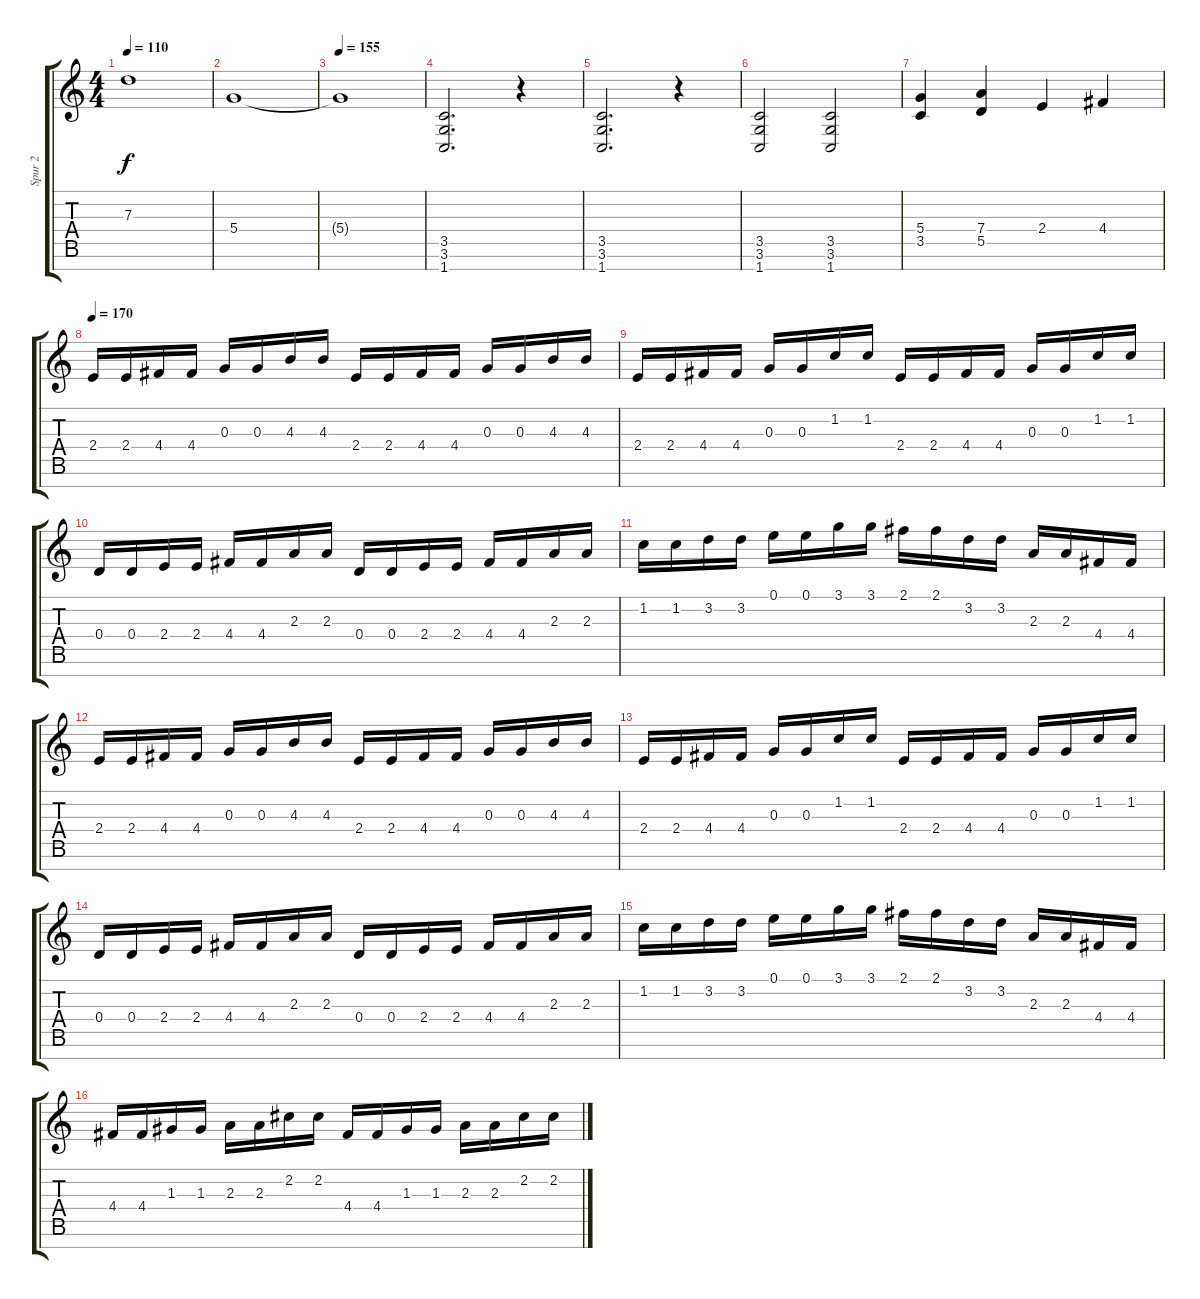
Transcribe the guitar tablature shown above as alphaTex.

\track ("Spur 2" "Spur 2") {instrument overdrivenguitar}
\staff {score tabs}
\tuning (E4 B3 G3 D3 A2 E2 B1) {hide}
\ts (4 4)
\tempo 110
\clef g2
\ks c
7.3.1{dy f} |
5.4.1{volume 0} |
\tempo 155
5.4{t}.1 |
(3.5 3.6 1.7).2{d volume 16} r.4 |
(3.5 3.6 1.7).2{d} r.4 |
(3.5 3.6 1.7).2 (3.5 3.6 1.7).2 |
(5.4 3.5).4 (7.4 5.5).4 2.4.4 4.4.4 |
\tempo 170
2.4.16 2.4.16 4.4.16 4.4.16 0.3.16 0.3.16 4.3.16 4.3.16 2.4.16 2.4.16 4.4.16 4.4.16 0.3.16 0.3.16 4.3.16 4.3.16 |
2.4.16 2.4.16 4.4.16 4.4.16 0.3.16 0.3.16 1.2.16 1.2.16 2.4.16 2.4.16 4.4.16 4.4.16 0.3.16 0.3.16 1.2.16 1.2.16 |
0.4.16 0.4.16 2.4.16 2.4.16 4.4.16 4.4.16 2.3.16 2.3.16 0.4.16 0.4.16 2.4.16 2.4.16 4.4.16 4.4.16 2.3.16 2.3.16 |
1.2.16 1.2.16 3.2.16 3.2.16 0.1.16 0.1.16 3.1.16 3.1.16 2.1.16 2.1.16 3.2.16 3.2.16 2.3.16 2.3.16 4.4.16 4.4.16 |
2.4.16 2.4.16 4.4.16 4.4.16 0.3.16 0.3.16 4.3.16 4.3.16 2.4.16 2.4.16 4.4.16 4.4.16 0.3.16 0.3.16 4.3.16 4.3.16 |
2.4.16 2.4.16 4.4.16 4.4.16 0.3.16 0.3.16 1.2.16 1.2.16 2.4.16 2.4.16 4.4.16 4.4.16 0.3.16 0.3.16 1.2.16 1.2.16 |
0.4.16 0.4.16 2.4.16 2.4.16 4.4.16 4.4.16 2.3.16 2.3.16 0.4.16 0.4.16 2.4.16 2.4.16 4.4.16 4.4.16 2.3.16 2.3.16 |
1.2.16 1.2.16 3.2.16 3.2.16 0.1.16 0.1.16 3.1.16 3.1.16 2.1.16 2.1.16 3.2.16 3.2.16 2.3.16 2.3.16 4.4.16 4.4.16 |
4.4.16 4.4.16 1.3.16 1.3.16 2.3.16 2.3.16 2.2.16 2.2.16 4.4.16 4.4.16 1.3.16 1.3.16 2.3.16 2.3.16 2.2.16 2.2.16
